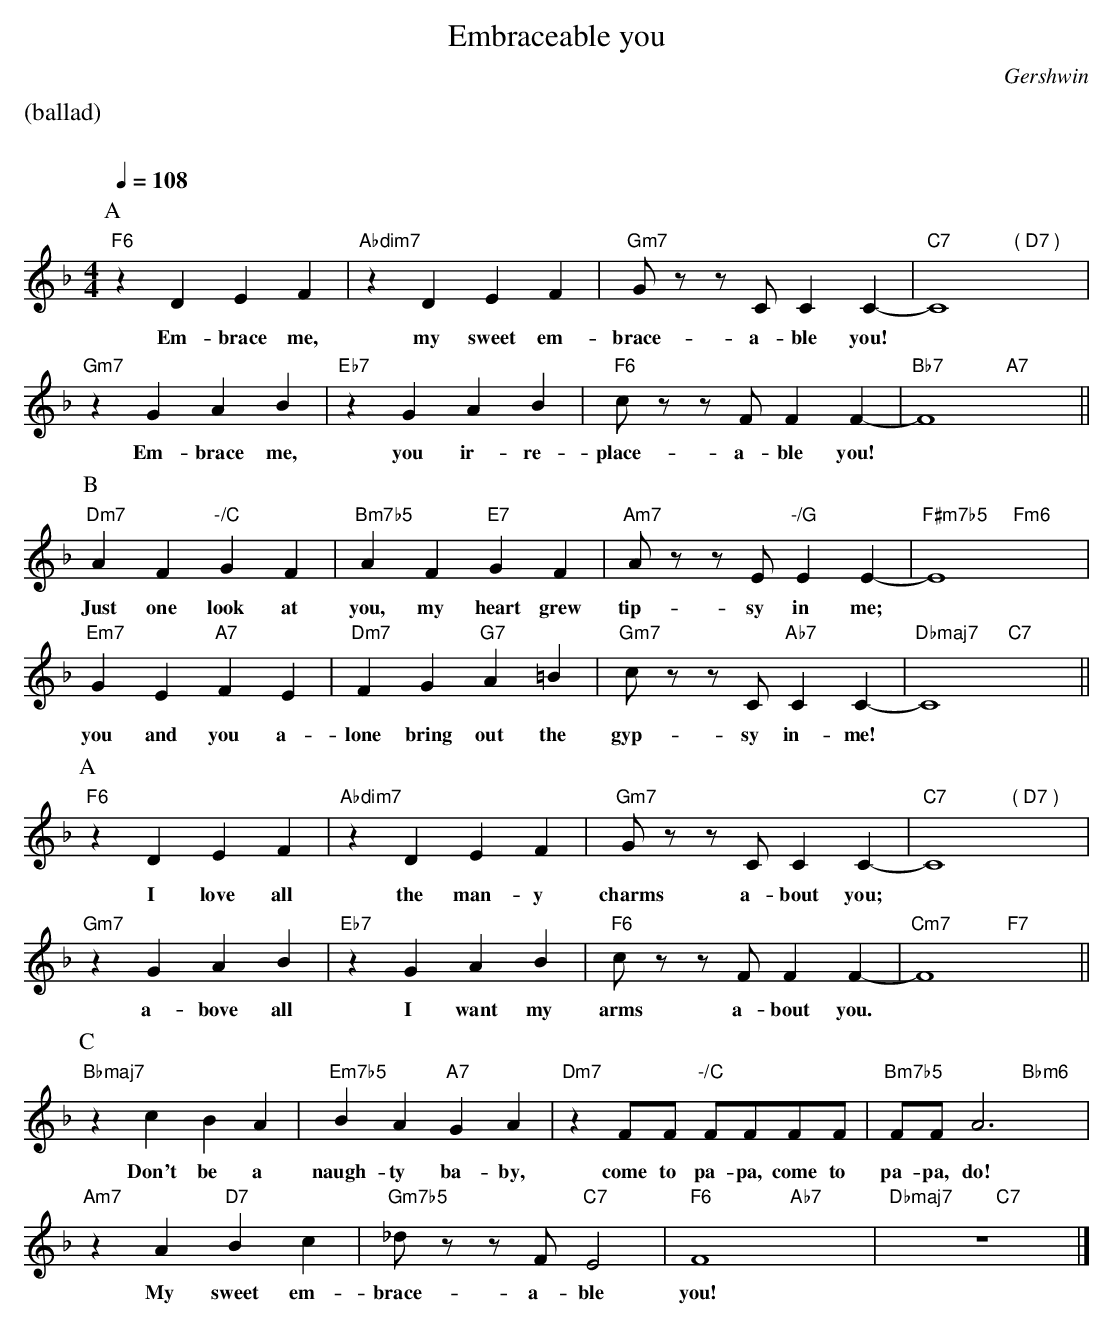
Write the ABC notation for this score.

X:1
T:Embraceable you
M:4/4
L:1/4
C:Gershwin
Q:1/4=108
%%staves (chords melody)
K:F
%%text (ballad)
%%vskip 20
P:A
V:chords
"F6"x2 x2 | "Abdim7"x2 x2 | "Gm7"x2 x2 | "C7"x2 "( D7 )"x2 |
"Gm7"x2 x2 | "Eb7"x2 x2 | "F6"x2 x2 | "Bb7"x2 "A7"x2 ||
V:melody
zDEF| zDEF | G/2z/2 z/2C/2 CC- | C4 |
w:Em-brace me, my sweet em-brace-a-ble you!*
zGAB | zGAB | c/2z/2 z/2F/2 FF- | F4 ||
w:Em-brace me, you ir-re-place-a-ble you!*
P:B
V:chords
"Dm7"x2 "-/C"x2 | "Bm7b5"x2 "E7"x2 | "Am7"x2 "-/G"x2 | "F#m7b5"x2 "Fm6"x2 |
"Em7"x2 "A7"x2 | "Dm7"x2 "G7"x2 | "Gm7"x2 "Ab7"x2 | "Dbmaj7"x2 "C7"x2 ||
V:melody
AFGF | AFGF | A/2z/2 z/2E/2 EE- | E4 |
w:Just one look at you, my heart grew tip-sy in me;*
GEFE | FGA=B | c/2z/2 z/2C/2 CC- | C4 ||
w:you and you a-lone bring out the gyp-sy in-me!*
P:A
V:chords
"F6"x2 x2 | "Abdim7"x2 x2 | "Gm7"x2 x2 | "C7"x2 "( D7 )"x2 |
"Gm7"x2 x2 | "Eb7"x2 x2 | "F6"x2 x2 | "Cm7"x2 "F7"x2 ||
V:melody
zDEF| zDEF | G/2z/2 z/2C/2 CC- | C4 |
w:I love all the man-y charms a-bout you;*
zGAB | zGAB | c/2z/2 z/2F/2 FF- | F4 ||
w:a-bove all I want my arms a-bout you.*
P:C
V:chords
"Bbmaj7"x2 x2 | "Em7b5"x2 "A7"x2 | "Dm7"x2 "-/C"x2 | "Bm7b5"x2 "Bbm6"x2 |
"Am7"x2 "D7"x2 | "Gm7b5"x2 "C7"x2 | "F6"x2 "Ab7"x2 | "Dbmaj7"x2 "C7"x2 |]
V:melody
zcBA | BAGA | zF/2F/2 F/2F/2F/2F/2 | F/2F/2 A3|
w:Don't be a naugh-ty ba-by, come to pa-pa, come to pa-pa, do!
zABc |_d/2z/2 z/2F/2 E2 | F4 | z4 |]
w:My sweet em-brace-a-ble you!
